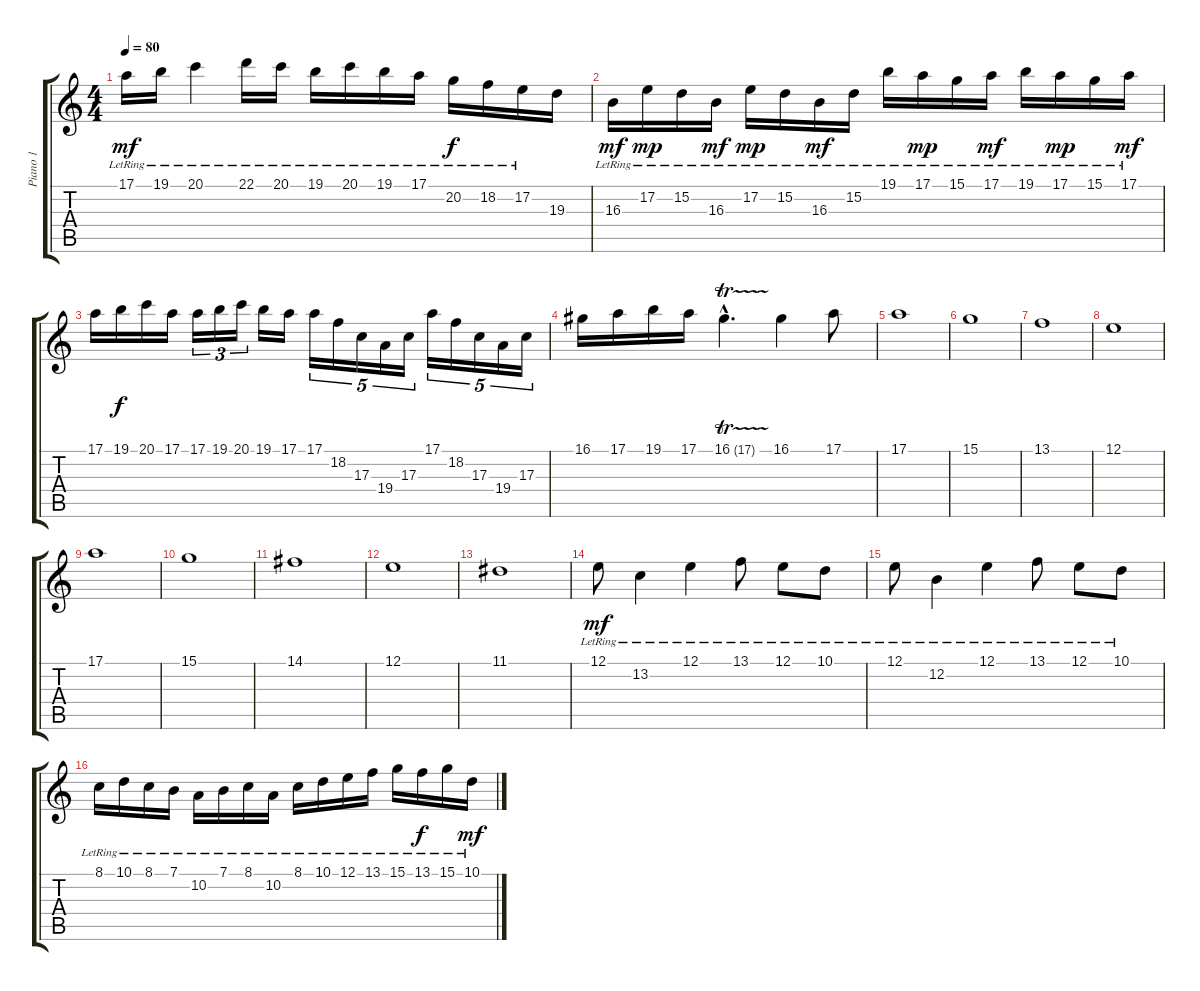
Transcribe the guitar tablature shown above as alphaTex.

\track ("Piano 1" "Piano 1") {instrument acousticgrandpiano}
\staff {score tabs}
\tuning (E4 B3 G3 D3 A2 E2) {hide}
\ts (4 4)
\tempo 80
\clef g2
\ks c
17.1{lr}.16{dy mf} 19.1{lr}.16 20.1{lr}.4 22.1{lr}.16 20.1{lr}.16 19.1{lr}.16 20.1{lr}.16 19.1{lr}.16 17.1{lr}.16 20.2{lr}.16{dy f} 18.2{lr}.16 17.2{lr}.16 19.3.16 |
16.3{lr}.16{dy mf} 17.2{lr}.16{dy mp} 15.2{lr}.16 16.3{lr}.16{dy mf} 17.2{lr}.16{dy mp} 15.2{lr}.16 16.3{lr}.16{dy mf} 15.2{lr}.16 19.1{lr}.16 17.1{lr}.16{dy mp} 15.1{lr}.16 17.1{lr}.16{dy mf} 19.1{lr}.16 17.1{lr}.16{dy mp} 15.1{lr}.16 17.1{lr}.16{dy mf} |
17.1.16 19.1.16{dy f} 20.1.16 17.1.16 17.1.16{tu (3 2)} 19.1.16{tu (3 2)} 20.1.16{tu (3 2)} 19.1.16 17.1.16 17.1.16{tu (5 4)} 18.2.16{tu (5 4)} 17.3.16{tu (5 4)} 19.4.16{tu (5 4)} 17.3.16{tu (5 4)} 17.1.16{tu (5 4)} 18.2.16{tu (5 4)} 17.3.16{tu (5 4)} 19.4.16{tu (5 4)} 17.3.16{tu (5 4)} |
16.1.16 17.1.16 19.1.16 17.1.16 16.1{tr (17 32) hac}.4{d} 16.1.4 17.1.8 |
17.1.1 |
15.1.1 |
13.1.1 |
12.1.1 |
17.1.1 |
15.1.1 |
14.1.1 |
12.1.1 |
11.1.1 |
12.1{lr}.8{dy mf} 13.2{lr}.4 12.1{lr}.4 13.1{lr}.8 12.1{lr}.8 10.1{lr}.8 |
12.1{lr}.8 12.2{lr}.4 12.1{lr}.4 13.1{lr}.8 12.1{lr}.8 10.1{lr}.8 |
8.1{lr}.16 10.1{lr}.16 8.1{lr}.16 7.1{lr}.16 10.2{lr}.16 7.1{lr}.16 8.1{lr}.16 10.2{lr}.16 8.1{lr}.16 10.1{lr}.16 12.1{lr}.16 13.1{lr}.16 15.1{lr}.16 13.1{lr}.16{dy f} 15.1{lr}.16 10.1{lr}.16{dy mf}
